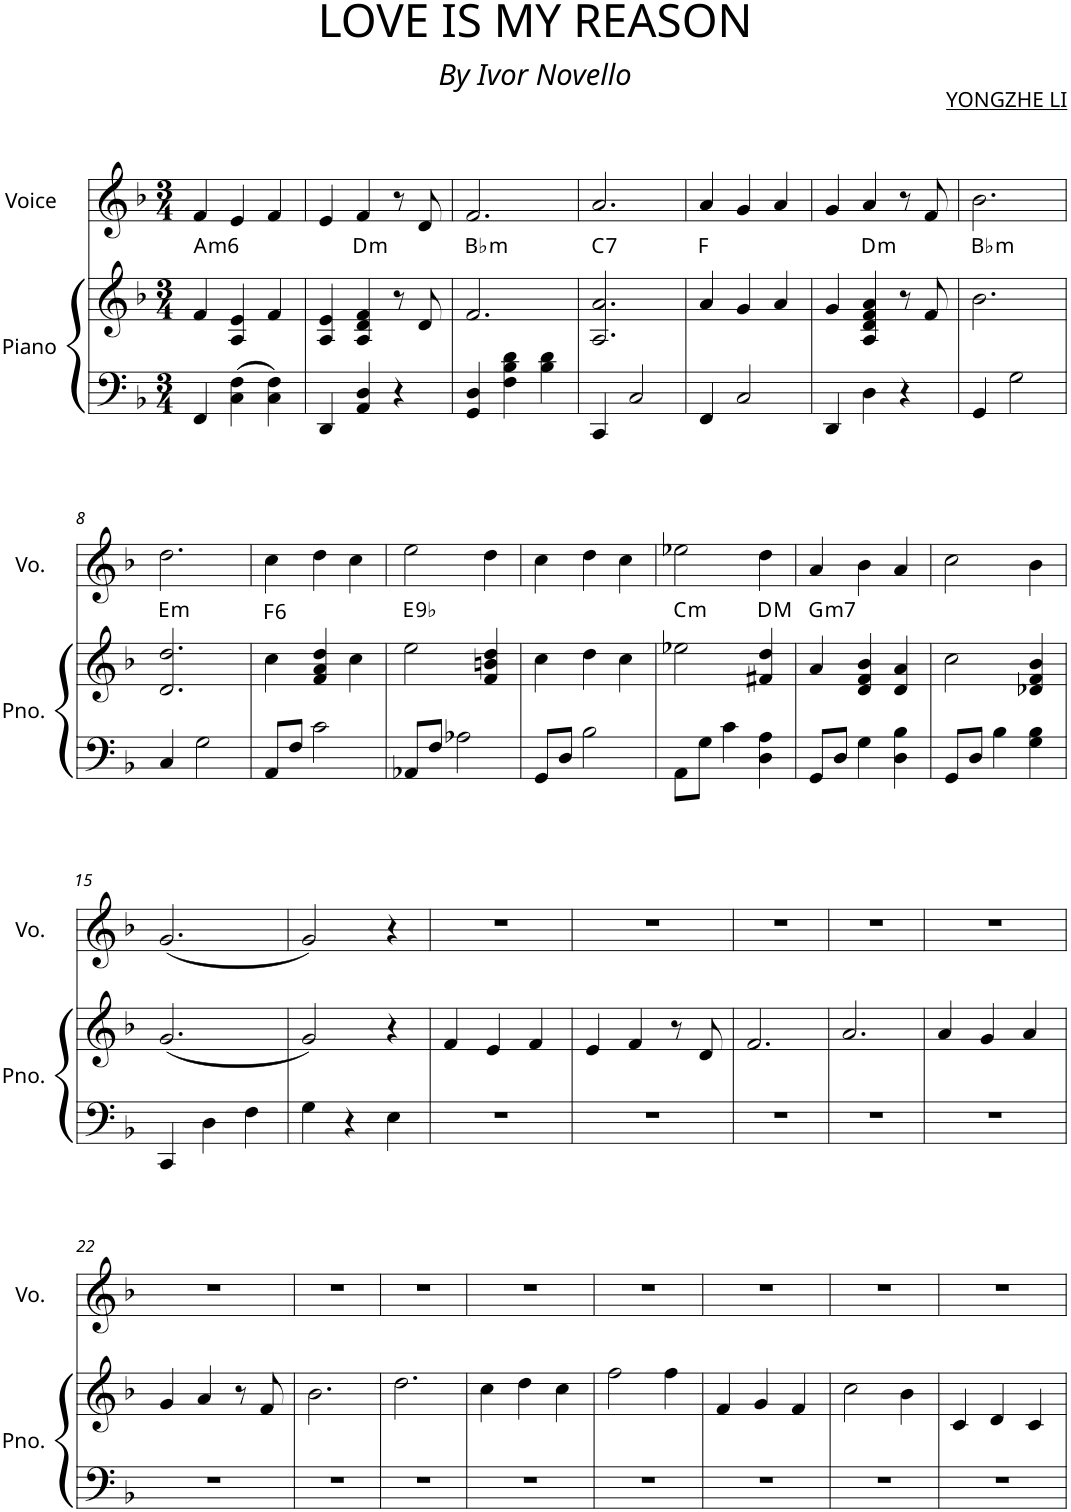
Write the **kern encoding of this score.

**kern	**kern	**harte	**kern
*part2	*part2	*part2	*part1
*staff3	*staff2	*	*staff1
*I"Piano	*	*	*I"Voice
*I'Pno.	*	*	*I'Vo.
*clefF4	*clefG2	*	*clefG2
*k[b-]	*k[b-]	*	*k[b-]
*M3/4	*M3/4	*	*M3/4
=1	=1	=1	=1
!	!	!LO:H:kt=m6	!
4FF/	4f/	A:min6	4f/
4C\ 4F\	4A/ 4e/	.	4e/
4C\ 4F\	4f/	.	4f/
=2	=2	=2	=2
4DD/	4A/ 4e/	.	4e/
!	!	!LO:H:kt=m	!
4AA/ 4D/	4A/ 4d/ 4f/	D:min	4f/
4r	8r	.	8r
.	8d/	.	8d/
=3	=3	=3	=3
!	!	!LO:H:kt=m	!
4GG/ 4D/	2.f/	Bb:min	2.f/
4F\ 4B-\ 4d\	.	.	.
4B-\ 4d\	.	.	.
=4	=4	=4	=4
!	!	!LO:H:kt=7	!
4CC/	2.A/ 2.a/	C:7	2.a/
2C/	.	.	.
=5	=5	=5	=5
4FF/	4a/	F:maj	4a/
2C/	4g/	.	4g/
.	4a/	.	4a/
=6	=6	=6	=6
4DD/	4g/	.	4g/
!	!	!LO:H:kt=m	!
4D\	4A/ 4d/ 4f/ 4a/	D:min	4a/
4r	8r	.	8r
.	8f/	.	8f/
=7	=7	=7	=7
!	!	!LO:H:kt=m	!
4GG/	2.b-\	Bb:min	2.b-\
2G\	.	.	.
!!LO:LB:g=z
=8	=8	=8	=8
!	!	!LO:H:kt=m	!
4C/	2.d/ 2.dd/	E:min	2.dd\
2G\	.	.	.
=9	=9	=9	=9
!	!	!LO:H:kt=6	!
8AA/L	4cc\	F:maj6	4cc\
8F/J	.	.	.
2c\	4f/ 4a/ 4dd/	.	4dd\
.	4cc\	.	4cc\
=10	=10	=10	=10
8AA-X/L	2ee\	E:maj(b9)	2ee\
8F/J	.	.	.
2A-X\	.	.	.
.	4f/ 4bn/ 4dd/	.	4dd\
=11	=11	=11	=11
8GG/L	4cc\	.	4cc\
8D/J	.	.	.
2B-\	4dd\	.	4dd\
.	4cc\	.	4cc\
=12	=12	=12	=12
!	!	!LO:H:kt=m	!
8AA\L	2ee-X\	C:min	2ee-X\
8G\J	.	.	.
4c\	.	.	.
!	!	!LO:H:kt=M	!
4D\ 4A\	4f#X/ 4dd/	D:maj	4dd\
=13	=13	=13	=13
!	!	!LO:H:kt=m7	!
8GG/L	4a/	G:min7	4a/
8D/J	.	.	.
4G\	4d/ 4f/ 4b-/	.	4b-\
4D\ 4B-\	4d/ 4a/	.	4a/
=14	=14	=14	=14
8GG/L	2cc\	.	2cc\
8D/J	.	.	.
4B-\	.	.	.
4G\ 4B-\	4d-X/ 4f/ 4b-/	.	4b-\
!!LO:LB:g=z
=15	=15	=15	=15
4CC/	(2.g/	.	(2.g/
4D\	.	.	.
4F\	.	.	.
=16	=16	=16	=16
4G\	2g/)	.	2g/)
4r	.	.	.
4E\	4r	.	4r
=17	=17	=17	=17
2.r	4f/	.	2.r
.	4e/	.	.
.	4f/	.	.
=18	=18	=18	=18
2.r	4e/	.	2.r
.	4f/	.	.
.	8r	.	.
.	8d/	.	.
=19	=19	=19	=19
2.r	2.f/	.	2.r
=20	=20	=20	=20
2.r	2.a/	.	2.r
=21	=21	=21	=21
2.r	4a/	.	2.r
.	4g/	.	.
.	4a/	.	.
!!LO:LB:g=z
=22	=22	=22	=22
2.r	4g/	.	2.r
.	4a/	.	.
.	8r	.	.
.	8f/	.	.
=23	=23	=23	=23
2.r	2.b-\	.	2.r
=24	=24	=24	=24
2.r	2.dd\	.	2.r
=25	=25	=25	=25
2.r	4cc\	.	2.r
.	4dd\	.	.
.	4cc\	.	.
=26	=26	=26	=26
2.r	2ff\	.	2.r
.	4ff\	.	.
=27	=27	=27	=27
2.r	4f/	.	2.r
.	4g/	.	.
.	4f/	.	.
=28	=28	=28	=28
2.r	2cc\	.	2.r
.	4b-\	.	.
=29	=29	=29	=29
2.r	4c/	.	2.r
.	4d/	.	.
.	4c/	.	.
=	=	=	=
*-	*-	*-	*-
